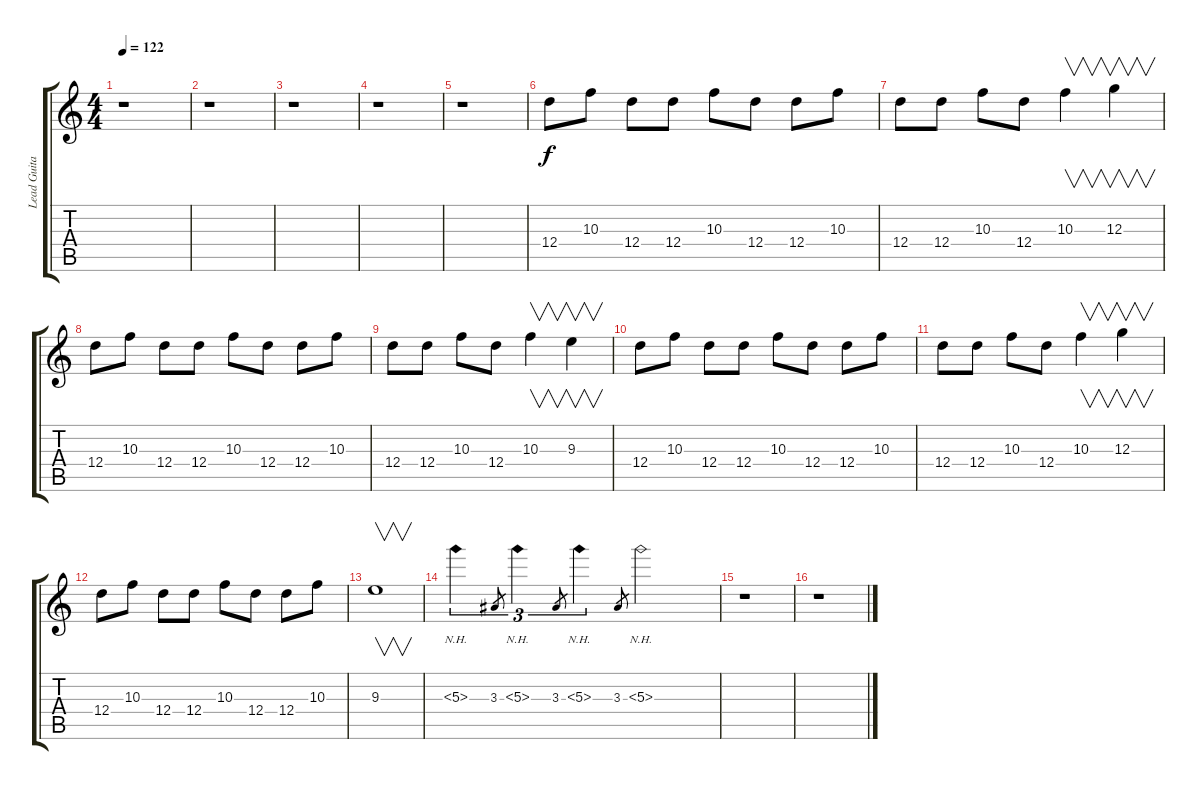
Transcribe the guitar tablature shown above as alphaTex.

\track ("Lead Guitar" "Lead Guita") {instrument overdrivenguitar}
\staff {score tabs}
\tuning (E4 B3 G3 D3 A2 E2) {hide}
\ts (4 4)
\tempo 122
\clef g2
\ks c
r.1{dy f instrument overdrivenguitar} |
r.1 |
r.1 |
r.1 |
r.1 |
12.4.8 10.3.8 12.4.8 12.4.8 10.3.8 12.4.8 12.4.8 10.3.8 |
12.4.8 12.4.8 10.3.8 12.4.8 10.3.4{v} 12.3.4{v} |
12.4.8 10.3.8 12.4.8 12.4.8 10.3.8 12.4.8 12.4.8 10.3.8 |
12.4.8 12.4.8 10.3.8 12.4.8 10.3.4{v} 9.3.4{v} |
12.4.8 10.3.8 12.4.8 12.4.8 10.3.8 12.4.8 12.4.8 10.3.8 |
12.4.8 12.4.8 10.3.8 12.4.8 10.3.4{v} 12.3.4{v} |
12.4.8 10.3.8 12.4.8 12.4.8 10.3.8 12.4.8 12.4.8 10.3.8 |
9.3.1{v} |
5.3{nh}.4{tu (3 2) txt ""} 3.3.8{gr} 5.3{nh}.4{tu (3 2)} 3.3.8{gr} 5.3{nh}.4{tu (3 2)} 3.3.8{gr} 5.3{nh}.2 |
r.1 |
r.1
